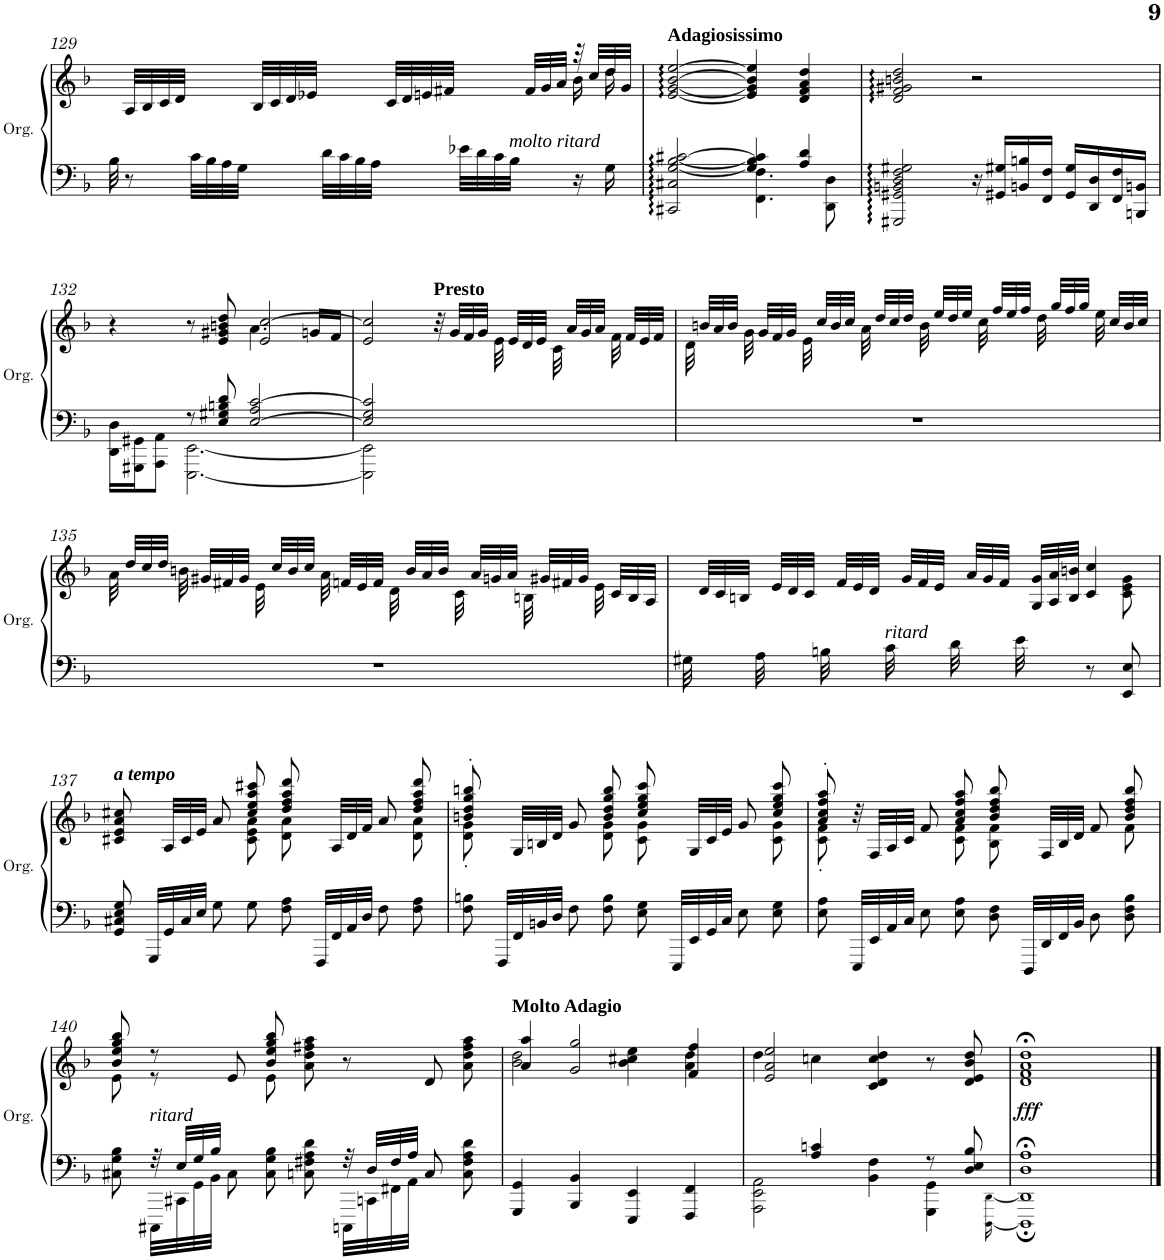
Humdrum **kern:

**kern	**kern	**dynam
*part1	*part1	*part1
*staff2	*staff1	*staff1/2
*I"Orgue	*	*
*I'Org.	*	*
!!LO:PB:g=z
*clefF4	*clefG2	*
*k[b-]	*k[b-]	*
*M4/4	*M4/4	*
*met(c)	*met(c)	*
=129	=129	=129
*	*^	*
32B-\	32ryy	2..ryy	.
8r	32A/LLL	.	.
.	32B-/	.	.
.	32c/	.	.
.	32d/JJJ	.	.
32c\LLL	8ryy	.	.
32B-\	.	.	.
32A\	.	.	.
32G\JJJ	.	.	.
8ryy	32B-/LLL	.	.
.	32c/	.	.
.	32d/	.	.
.	32e-X/JJJ	.	.
32d\LLL	8ryy	.	.
32c\	.	.	.
32B-\	.	.	.
32A\JJJ	.	.	.
8ryy	32c/LLL	.	.
.	32d/	.	.
.	32en/	.	.
.	32f#X/JJJ	.	.
32e-X\LLL	8ryy	.	.
32d\	.	.	.
32c\	.	.	.
!LO:TX:a:i:t=molto ritard	!	!	!
32B-\JJJ	.	.	.
16ryy	32f#/LLL	.	.
.	32g/	.	.
32ryy	32a/JJJ	.	.
16r	32r	16b-\	.
.	32cc/LLL	.	.
16G\	32dd/	16dd\	.
.	32g/JJJ	.	.
*	*v	*v	*
=130	=130	=130
*^	*	*
!	!	!LO:TX:a:B:t=Adagiosissimo	!
2CC#X/:: 2C#X/:: [<2G/:: [<2B-/:: [2c#X/::	2ryy	[2e/:: [2g/:: [2b-/:: [2ee/::	.
4G/] 4B-/] 4c#/]	4.FF\ 4.F\	4e/] 4g/] 4b-/] 4ee/]	.
4A/ 4d/	.	4d/ 4f/ 4a/ 4dd/	.
.	8DD\ 8D\	.	.
*v	*v	*	*
=131	=131	=131
2GGG#X/:: 2GG#X/:: 2BBn/:: 2D/:: 2F/:: 2G#X/::	2d/:: 2f/:: 2g#X/:: 2bn/:: 2dd/::	.
16r	2r	.
16GG#X/ 16G#X/LL	.	.
16BBn/ 16Bn/	.	.
16FF/ 16F/JJ	.	.
16GG#/ 16G#/LL	.	.
16DD/ 16D/	.	.
16FF/ 16F/	.	.
16BBBn/ 16BBn/JJ	.	.
!!LO:LB:g=z
=132	=132	=132
*^	*^	*
*	*	*	*^	*
4ryy	16DD\ 16D\LL	4r	2ryy	4ryy	.
.	16GGG#X\ 16GG#X\J	.	.	.	.
.	8AAA\' 8AA\'J	.	.	.	.
8r	[2.EEE\ [2.EE\	8r	.	8ryy	.
8E/ 8G#X/ 8Bn/ 8d/	.	8e/ 8g#X/ 8bn/ 8dd/	.	8ryy	.
[2E/ 2A/ [2c/	.	2e/ [2cc/	4.a\	4.ryy	.
.	.	.	8ryy	16gn/LL	.
.	.	.	.	16f/JJ	.
*	*	*v	*v	*v	*
=133	=133	=133	=133
2E/] 2G/ 2c/]	2EEE\] 2EE\]	2e/ 2cc/]	.
!	!	!LO:TX:a:B:t=Presto	!
2ryy	2ryy	32r	.
.	.	32g/LLL	.
.	.	32f/	.
.	.	32g/JJJ	.
.	.	32e\	.
.	.	32e/LLL	.
.	.	32d/	.
.	.	32e/JJJ	.
.	.	32c\	.
.	.	32a/LLL	.
.	.	32g/	.
.	.	32a/JJJ	.
.	.	32f\	.
.	.	32f/LLL	.
.	.	32e/	.
.	.	32f/JJJ	.
*v	*v	*	*
=134	=134	=134
1r	32d\	.
.	32bn/LLL	.
.	32a/	.
.	32b/JJJ	.
.	32g\	.
.	32g/LLL	.
.	32f/	.
.	32g/JJJ	.
.	32e\	.
.	32cc/LLL	.
.	32b/	.
.	32cc/JJJ	.
.	32a\	.
.	32dd/LLL	.
.	32cc/	.
.	32dd/JJJ	.
.	32b\	.
.	32ee/LLL	.
.	32dd/	.
.	32ee/JJJ	.
.	32cc\	.
.	32ff/LLL	.
.	32ee/	.
.	32ff/JJJ	.
.	32dd\	.
.	32gg/LLL	.
.	32ff/	.
.	32gg/JJJ	.
.	32ee\	.
.	32cc/LLL	.
.	32b/	.
.	32cc/JJJ	.
!!LO:LB:g=z
=135	=135	=135
1r	32a\	.
.	32dd/LLL	.
.	32cc/	.
.	32dd/JJJ	.
.	32bn\	.
.	32g#X/LLL	.
.	32f#X/	.
.	32g#/JJJ	.
.	32e\	.
.	32cc/LLL	.
.	32b/	.
.	32cc/JJJ	.
.	32a\	.
.	32fn/LLL	.
.	32e/	.
.	32f/JJJ	.
.	32d\	.
.	32b/LLL	.
.	32a/	.
.	32b/JJJ	.
.	32c\	.
.	32a/LLL	.
.	32gn/	.
.	32a/JJJ	.
.	32Bn\	.
.	32g#X/LLL	.
.	32f#X/	.
.	32g#/JJJ	.
.	32e\	.
.	32c/LLL	.
.	32B/	.
.	32A/JJJ	.
=136	=136	=136
*	*^	*
32G#X\	32ryy	2.ryy	.
32ryy	32d/LLL	.	.
16ryy	32c/	.	.
.	32Bn/JJJ	.	.
32A\	32ryy	.	.
32ryy	32e/LLL	.	.
16ryy	32d/	.	.
.	32c/JJJ	.	.
32Bn\	32ryy	.	.
32ryy	32f/LLL	.	.
16ryy	32e/	.	.
.	32d/JJJ	.	.
!LO:TX:a:i:t=ritard	!	!	!
32c\	32ryy	.	.
32ryy	32g/LLL	.	.
16ryy	32f/	.	.
.	32e/JJJ	.	.
32d\	32ryy	.	.
32ryy	32a/LLL	.	.
16ryy	32g/	.	.
.	32f/JJJ	.	.
32e\	32ryy	.	.
32ryy	32G/ 32g/LLL	.	.
16ryy	32A/ 32a/	.	.
.	32B/ 32bn/JJJ	.	.
8r	4c/ 4cc/	8ryy	.
8EE/ 8E/	.	8c\ 8e\ 8g\	.
!!LO:LB:g=z	!!
=137	=137	=137	=137
!	!LO:TX:a:Bi:t=a tempo	!	!
8GG/' 8C#X/' 8E/' 8G/'	8c#X/' 8e/' 8a/' 8cc#X/'	4ryy	.
32GGG/LLL	32ryy	.	.
32GG/	32A/LLL	.	.
32C#/	32c#/	.	.
32E/JJJ	32e/JJJ	.	.
8G'\	8a'/	8ryy	.
8G\	8cc#/ 8ee/ 8aa/ 8ccc#X/	8c#\ 8e\ 8a\	.
8F\' 8A\'	8dd/' 8ff/' 8aa/' 8ddd/'	8d\' 8a\'	.
32FFF/LLL	32ryy	4ryy	.
32FF/	32A/LLL	.	.
32AA/	32d/	.	.
32D/JJJ	32f/JJJ	.	.
8F'\	8a'/	.	.
8F\ 8A\	8dd/ 8ff/ 8aa/ 8ddd/	8d\ 8a\	.
=138	=138	=138	=138
8F\' 8Bn\'	8bn/' 8dd/' 8gg/' 8bbn/'	8d\' 8g\'	.
32FFF/LLL	32ryy	8ryy	.
32FF/	32G/LLL	.	.
32BBn/	32Bn/	.	.
32D/JJJ	32d/JJJ	.	.
8F'\	8g'/	8ryy	.
8F\ 8B\	8b/ 8dd/ 8gg/ 8bb/	8d\ 8g\	.
8E\' 8G\'	8cc/' 8ee/' 8gg/' 8ccc/'	8c\' 8g\'	.
32EEE/LLL	32ryy	4ryy	.
32EE/	32G/LLL	.	.
32GG/	32c/	.	.
32C/JJJ	32e/JJJ	.	.
8E'\	8g'/	.	.
8E\ 8G\	8cc/ 8ee/ 8gg/ 8ccc/	8c\ 8g\	.
=139	=139	=139	=139
8E\' 8A\'	8a/' 8cc/' 8ff/' 8aa/'	8c\' 8f\'	.
32EEE/LLL	32r	8ryy	.
32EE/	32F/LLL	.	.
32AA/	32A/	.	.
32C/JJJ	32c/JJJ	.	.
8E'\	8f'/	8ryy	.
8E\ 8A\	8a/ 8cc/ 8ff/ 8aa/	8c\ 8f\	.
8D\' 8F\'	8b-/' 8dd/' 8ff/' 8bb-/'	8B-\' 8f\'	.
32DDD/LLL	32ryy	4ryy	.
32DD/	32F/LLL	.	.
32FF/	32B-/	.	.
32BB-/JJJ	32d/JJJ	.	.
8D'\	8f'/	.	.
8D\ 8F\ 8B-\	8b-/ 8dd/ 8ff/ 8bb-/	8f\	.
!!LO:LB:g=z	!!
=140	=140	=140	=140
*^	*	*	*
8C#X\' 8G\' 8B-\'	8ryy	8b-/' 8ee/' 8gg/' 8bb-/'	8e'\	.
!LO:TX:a:i:t=ritard	!	!	!	!
32r	32CCC#X\LLL	8r	8r	.
32E/LLL	32CC#X\	.	.	.
32G/	32GG\	.	.	.
32B-/JJJ	32BB-\JJJ	.	.	.
8C#'\	4ryy	8e'/	8ryy	.
8C#\ 8G\ 8B-\	.	8b-/ 8ee/ 8gg/ 8bb-/	8e\	.
8Cn\' 8F#X\' 8A\' 8d\'	8ryy	8a\' 8dd\' 8ff#X\' 8aa\'	2ryy	.
32r	32CCCn\LLL	8r	.	.
32D/LLL	32CCn\	.	.	.
32F#/	32FF#X\	.	.	.
32A/JJJ	32AA\JJJ	.	.	.
8C'/	4ryy	8d'/	.	.
8C\ 8F#\ 8A\ 8d\	.	8a\ 8dd\ 8ff#\ 8aa\	.	.
*v	*v	*	*	*
=141	=141	=141	=141
!	!LO:TX:a:B:t=Molto Adagio	!	!
4GGG/ 4GG/	4a/ 4aa/	2b-\ 2dd\	.
4BBB-/ 4BB-/	2g/ 2gg/	.	.
4EEE/ 4EE/	.	4b-\ 4cc#X\ 4ee\	.
4FFF/ 4FF/	4f/ 4ff/	4a\ 4dd\	.
=142	=142	=142	=142
*^	*	*	*
*	*^	*	*	*
4ryy	2AAA\ 2EE\ 2AA\	2ryy	2e/ 2a/ 2ee/	4dd\	.
4A/ 4cn/	.	.	.	4ccn\	.
4ryy	4BB-\ 4F\	4ryy	4c/ 4d/ 4cc/ 4dd/	2ryy	.
8r	4GGG\ 4GG\	8ryy	8r	.	.
8D/ 8E/ 8B-/	.	16ryy	8d/ 8e/ 8b-/ 8dd/	.	.
.	.	[16DDD!\ [16DD!\	.	.	.
=143	=143	=143	=143	=143	=143
!	!	!	!	!	!LO:DY:b
*	*v	*v	*	*	*
1D;< 1A;<	1DDD]; 1DD];	1f;< 1a;< 1dd;<	1d	fff
*v	*v	*	*	*
*	*v	*v	*
==	==	==
*-	*-	*-
